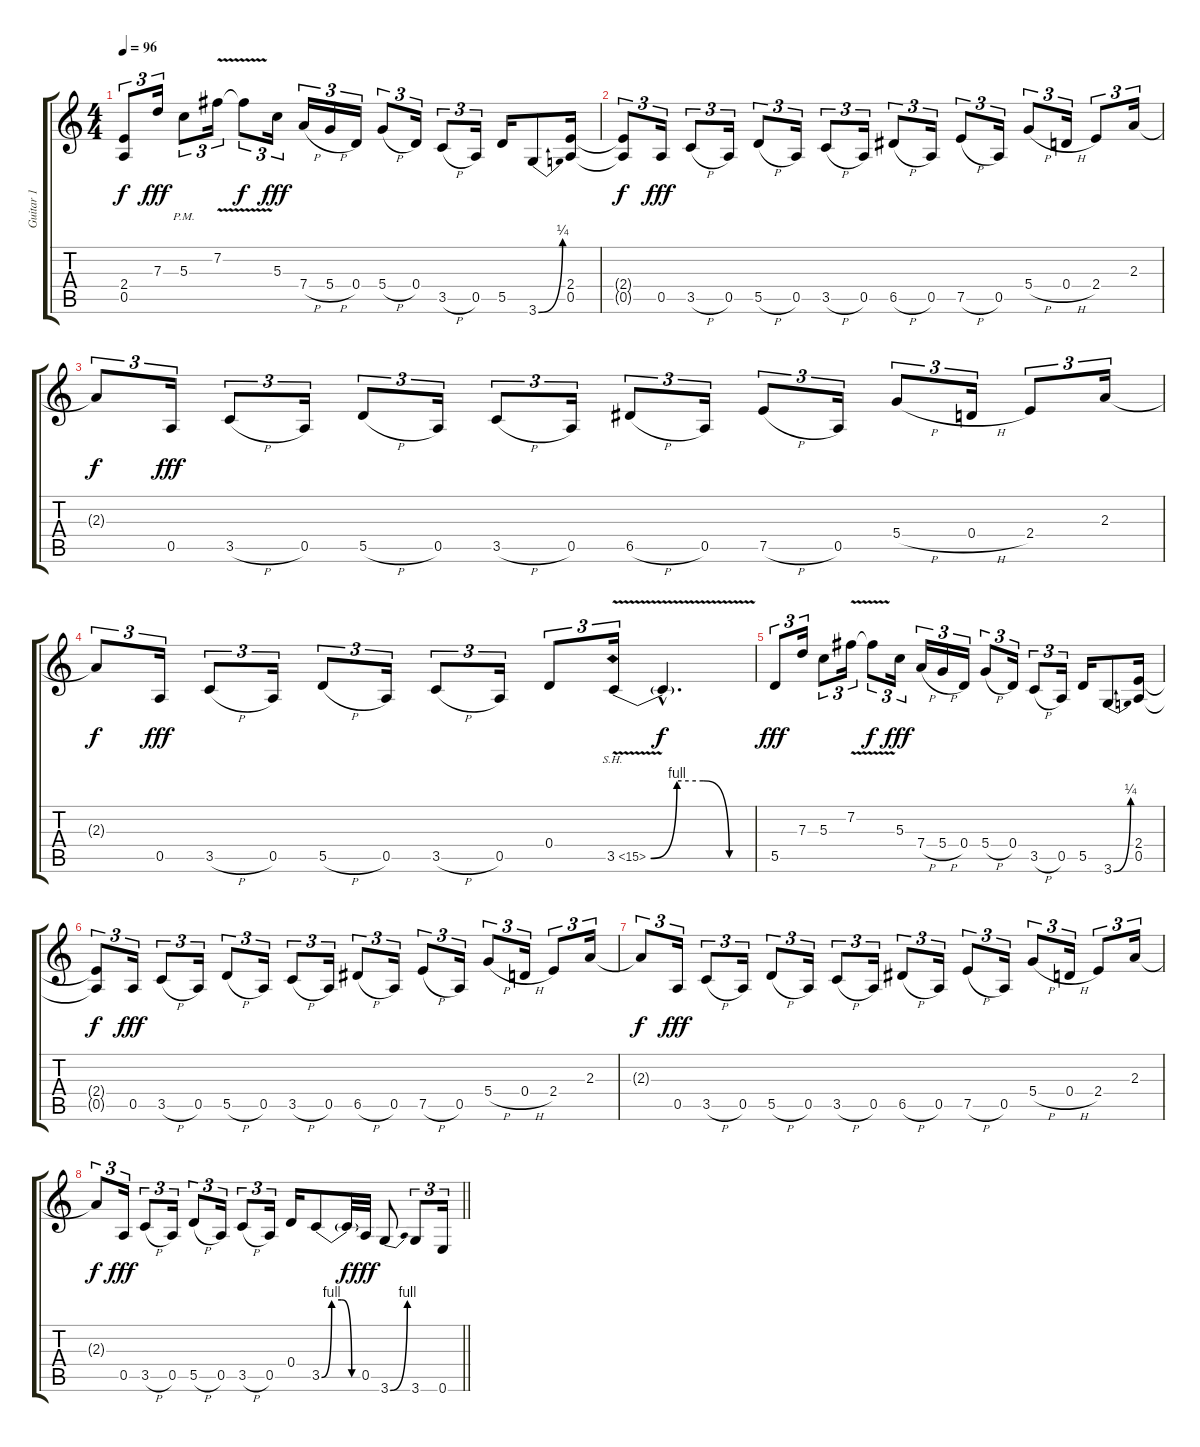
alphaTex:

\track ("Guitar 1" "Guitar 1") {instrument distortionguitar}
\staff {score tabs}
\tuning (E4 B3 G3 D3 A2 E2) {hide}
\ts (4 4)
\tempo 96
\clef g2
\ks c
(2.4{t} 0.5{t}).8{tu (3 2) dy f} 7.3.16{tu (3 2) dy fff} 5.3{pm}.8{tu (3 2)} 7.2{v}.16{tu (3 2)} 7.2{t}.8{tu (3 2) dy f} 5.3.16{tu (3 2) dy fff} 7.4{h}.16{tu (3 2)} 5.4{h}.16{tu (3 2)} 0.4.16{tu (3 2)} 5.4{h}.8{tu (3 2)} 0.4.16{tu (3 2)} 3.5{h}.8{tu (3 2)} 0.5.16{tu (3 2)} 5.5.16 3.6{be (bend 0 0 60 1)}.8 (2.4 0.5).16 |
(2.4{t} 0.5{t}).8{tu (3 2) dy f} 0.5.16{tu (3 2) dy fff} 3.5{h}.8{tu (3 2)} 0.5.16{tu (3 2)} 5.5{h}.8{tu (3 2)} 0.5.16{tu (3 2)} 3.5{h}.8{tu (3 2)} 0.5.16{tu (3 2)} 6.5{h}.8{tu (3 2)} 0.5.16{tu (3 2)} 7.5{h}.8{tu (3 2)} 0.5.16{tu (3 2)} 5.4{h}.8{tu (3 2)} 0.4{h}.16{tu (3 2)} 2.4.8{tu (3 2)} 2.3.16{tu (3 2)} |
2.3{t}.8{tu (3 2) dy f} 0.5.16{tu (3 2) dy fff} 3.5{h}.8{tu (3 2)} 0.5.16{tu (3 2)} 5.5{h}.8{tu (3 2)} 0.5.16{tu (3 2)} 3.5{h}.8{tu (3 2)} 0.5.16{tu (3 2)} 6.5{h}.8{tu (3 2)} 0.5.16{tu (3 2)} 7.5{h}.8{tu (3 2)} 0.5.16{tu (3 2)} 5.4{h}.8{tu (3 2)} 0.4{h}.16{tu (3 2)} 2.4.8{tu (3 2)} 2.3.16{tu (3 2)} |
2.3{t}.8{tu (3 2) dy f} 0.5.16{tu (3 2) dy fff} 3.5{h}.8{tu (3 2)} 0.5.16{tu (3 2)} 5.5{h}.8{tu (3 2)} 0.5.16{tu (3 2)} 3.5{h}.8{tu (3 2)} 0.5.16{tu (3 2)} 0.4.8{tu (3 2)} 3.5{be (custom 0 0 15 4 30 4 45 0 60 0) sh 12 v}.16{tu (3 2)} 3.5{hac t}.4{d dy f} |
5.5.8{tu (3 2) dy fff} 7.3.16{tu (3 2)} 5.3.8{tu (3 2)} 7.2{v}.16{tu (3 2)} 7.2{t}.8{tu (3 2) dy f} 5.3.16{tu (3 2) dy fff} 7.4{h}.16{tu (3 2)} 5.4{h}.16{tu (3 2)} 0.4.16{tu (3 2)} 5.4{h}.8{tu (3 2)} 0.4.16{tu (3 2)} 3.5{h}.8{tu (3 2)} 0.5.16{tu (3 2)} 5.5.16 3.6{be (bend 0 0 60 1)}.8 (2.4 0.5).16 |
(2.4{t} 0.5{t}).8{tu (3 2) dy f} 0.5.16{tu (3 2) dy fff} 3.5{h}.8{tu (3 2)} 0.5.16{tu (3 2)} 5.5{h}.8{tu (3 2)} 0.5.16{tu (3 2)} 3.5{h}.8{tu (3 2)} 0.5.16{tu (3 2)} 6.5{h}.8{tu (3 2)} 0.5.16{tu (3 2)} 7.5{h}.8{tu (3 2)} 0.5.16{tu (3 2)} 5.4{h}.8{tu (3 2)} 0.4{h}.16{tu (3 2)} 2.4.8{tu (3 2)} 2.3.16{tu (3 2)} |
2.3{t}.8{tu (3 2) dy f} 0.5.16{tu (3 2) dy fff} 3.5{h}.8{tu (3 2)} 0.5.16{tu (3 2)} 5.5{h}.8{tu (3 2)} 0.5.16{tu (3 2)} 3.5{h}.8{tu (3 2)} 0.5.16{tu (3 2)} 6.5{h}.8{tu (3 2)} 0.5.16{tu (3 2)} 7.5{h}.8{tu (3 2)} 0.5.16{tu (3 2)} 5.4{h}.8{tu (3 2)} 0.4{h}.16{tu (3 2)} 2.4.8{tu (3 2)} 2.3.16{tu (3 2)} |
\barLineRight lightlight
2.3{t}.8{tu (3 2) dy f} 0.5.16{tu (3 2) dy fff} 3.5{h}.8{tu (3 2)} 0.5.16{tu (3 2)} 5.5{h}.8{tu (3 2)} 0.5.16{tu (3 2)} 3.5{h}.8{tu (3 2)} 0.5.16{tu (3 2)} 0.4.16 3.5{be (custom 0 0 15 4 30 4 45 0 60 0)}.8 3.5{t}.32{dy f} 0.5.32{dy fff} 3.6{be (bend 0 0 60 4)}.8 3.6.8{tu (3 2)} 0.6.16{tu (3 2)}
